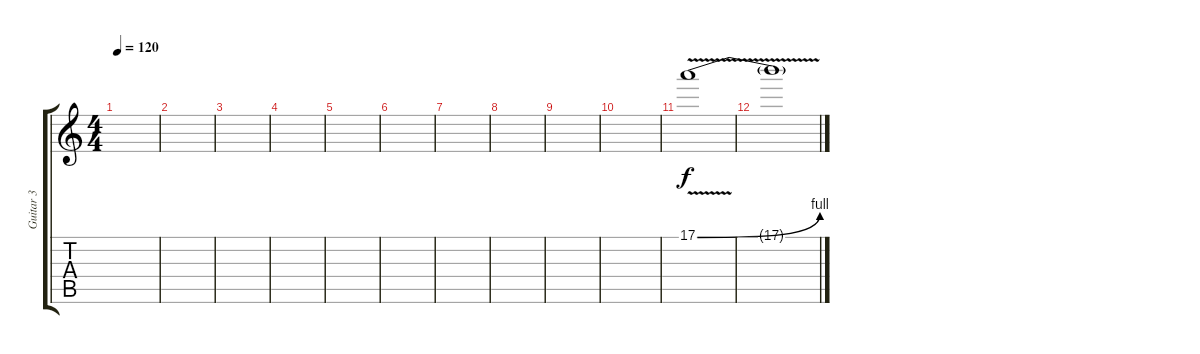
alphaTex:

\track ("Guitar 3" "Guitar 3") {instrument distortionguitar}
\staff {score tabs}
\tuning (E4 B3 G3 D3 A2 E2) {hide}
\ts (4 4)
\tempo 120
\clef g2
\ks c
|
|
|
|
|
|
|
|
|
|
17.1{be (bend 0 0 60 4) v}.1 |
17.1{t}.1
